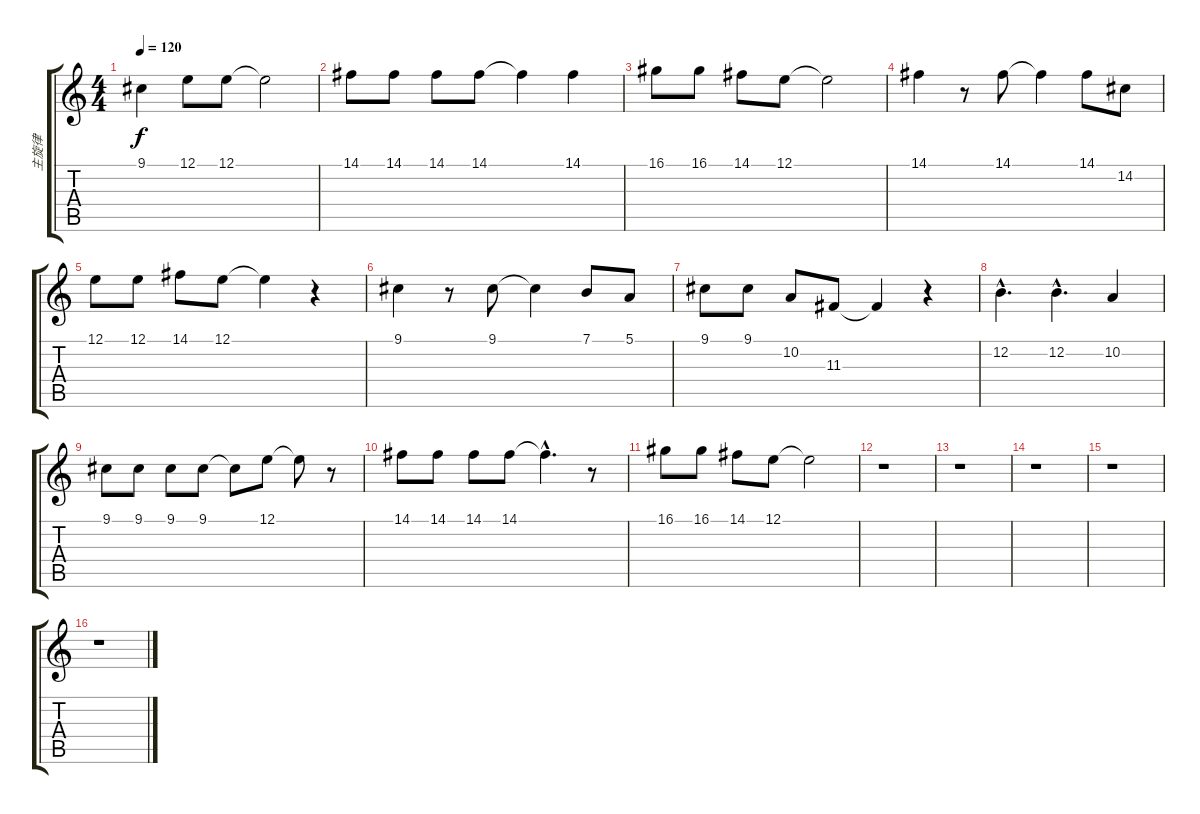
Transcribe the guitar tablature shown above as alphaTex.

\track ("主旋律" "主旋律") {instrument choiraahs}
\staff {score tabs}
\tuning (E4 B3 G3 D3 A2 E2) {hide}
\ts (4 4)
\tempo 120
\clef g2
\ks c
9.1.4{dy f} 12.1.8 12.1.8 12.1{t}.2 |
14.1.8 14.1.8 14.1.8 14.1.8 14.1{t}.4 14.1.4 |
16.1.8 16.1.8 14.1.8 12.1.8 12.1{t}.2 |
14.1.4 r.8 14.1.8 14.1{t}.4 14.1.8 14.2.8 |
12.1.8 12.1.8 14.1.8 12.1.8 12.1{t}.4 r.4 |
9.1.4 r.8 9.1.8 9.1{t}.4 7.1.8 5.1.8 |
9.1.8 9.1.8 10.2.8 11.3.8 11.3{t}.4 r.4 |
12.2{hac}.4{d} 12.2{hac}.4{d} 10.2.4 |
9.1.8 9.1.8 9.1.8 9.1.8 9.1{t}.8 12.1.8 12.1{t}.8 r.8 |
14.1.8 14.1.8 14.1.8 14.1.8 14.1{hac t}.4{d} r.8 |
16.1.8 16.1.8 14.1.8 12.1.8 12.1{t}.2 |
r.1 |
r.1 |
r.1 |
r.1 |
r.1
